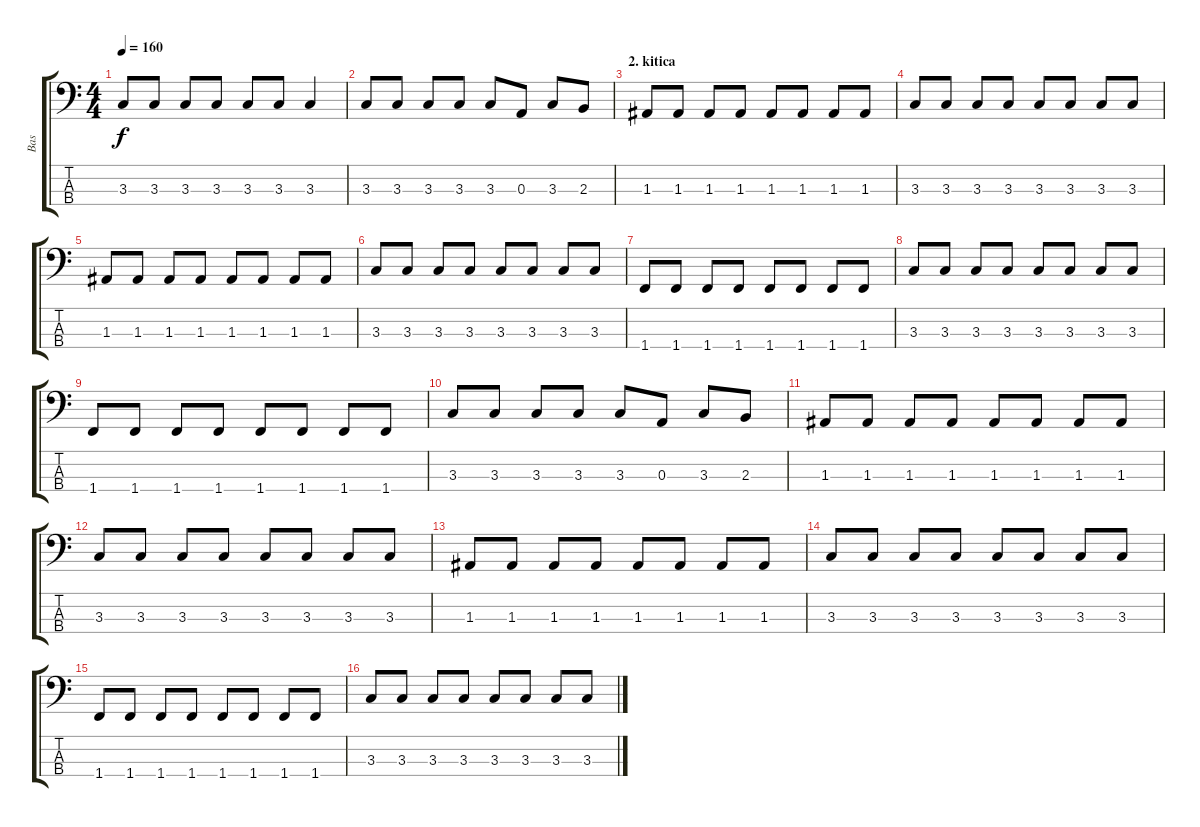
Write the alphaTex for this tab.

\track ("Bas" "Bas") {instrument electricbassfinger}
\staff {score tabs}
\tuning (G2 D2 A1 E1) {hide}
\ts (4 4)
\tempo 160
\clef f4
\ks c
3.3.8{dy f} 3.3.8 3.3.8 3.3.8 3.3.8 3.3.8 3.3.4 |
3.3.8 3.3.8 3.3.8 3.3.8 3.3.8 0.3.8 3.3.8 2.3.8 |
\section ("" "2. kitica")
1.3.8 1.3.8 1.3.8 1.3.8 1.3.8 1.3.8 1.3.8 1.3.8 |
3.3.8 3.3.8 3.3.8 3.3.8 3.3.8 3.3.8 3.3.8 3.3.8 |
1.3.8 1.3.8 1.3.8 1.3.8 1.3.8 1.3.8 1.3.8 1.3.8 |
3.3.8 3.3.8 3.3.8 3.3.8 3.3.8 3.3.8 3.3.8 3.3.8 |
1.4.8 1.4.8 1.4.8 1.4.8 1.4.8 1.4.8 1.4.8 1.4.8 |
3.3.8 3.3.8 3.3.8 3.3.8 3.3.8 3.3.8 3.3.8 3.3.8 |
1.4.8 1.4.8 1.4.8 1.4.8 1.4.8 1.4.8 1.4.8 1.4.8 |
3.3.8 3.3.8 3.3.8 3.3.8 3.3.8 0.3.8 3.3.8 2.3.8 |
1.3.8 1.3.8 1.3.8 1.3.8 1.3.8 1.3.8 1.3.8 1.3.8 |
3.3.8 3.3.8 3.3.8 3.3.8 3.3.8 3.3.8 3.3.8 3.3.8 |
1.3.8 1.3.8 1.3.8 1.3.8 1.3.8 1.3.8 1.3.8 1.3.8 |
3.3.8 3.3.8 3.3.8 3.3.8 3.3.8 3.3.8 3.3.8 3.3.8 |
1.4.8 1.4.8 1.4.8 1.4.8 1.4.8 1.4.8 1.4.8 1.4.8 |
3.3.8 3.3.8 3.3.8 3.3.8 3.3.8 3.3.8 3.3.8 3.3.8
